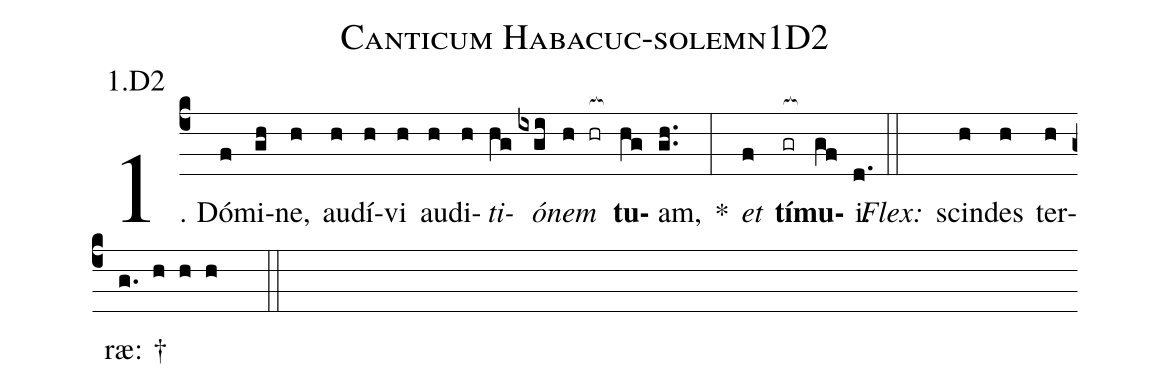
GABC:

name: Canticum Habacuc-solemn1D2;
annotation: 1.D2;
%%
(c4)1. Dó(f)mi(gh)ne,(h) au(h)dí(h)vi(h) au(h)di(h)<i>ti</i>(hg)<i>ó</i>(ixgi)<i>nem</i>(h hr[ocb:1{]) <b>tu</b>(hg[ocb:0}])am,(gh..) *(:) <i>et</i>(f) <b>tí</b>(gr[ocb:1{])<b>mu</b>(gf[ocb:0}])i.(d.) (::)
<i>Flex:</i>()  scin(h)des(h) ter(h)ræ: †(g. h h h  ::)
